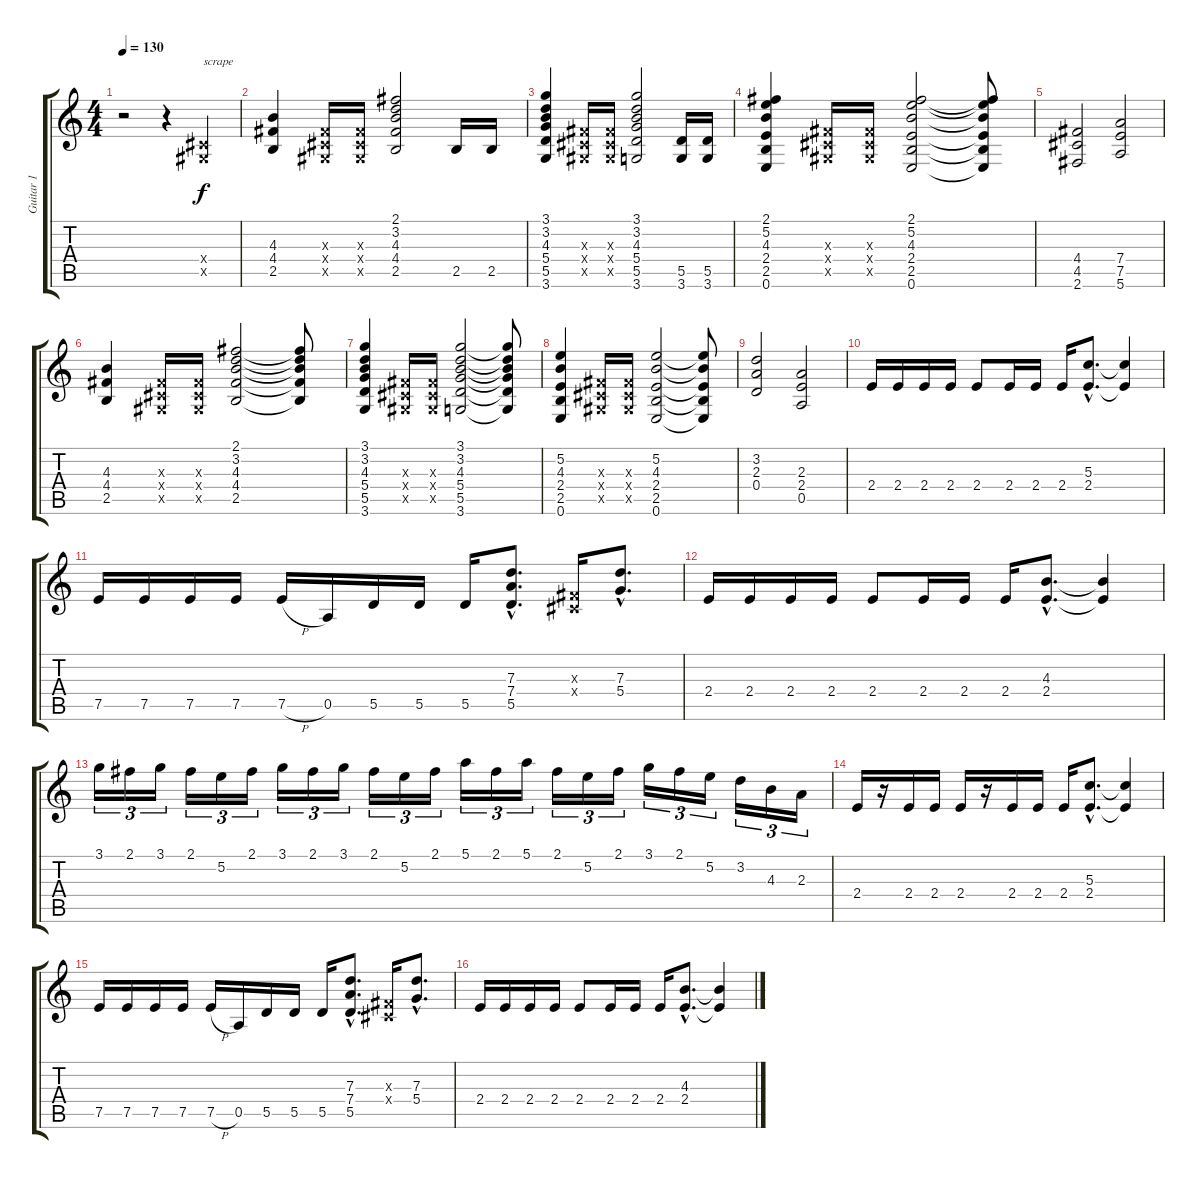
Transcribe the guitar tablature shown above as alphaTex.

\track ("Guitar 1" "Guitar 1") {instrument overdrivenguitar}
\staff {score tabs}
\tuning (E4 B3 G3 D3 A2 E2) {hide}
\ts (4 4)
\tempo 130
\clef g2
\ks c
r.2{dy f} r.4 (-1.4{x} -1.5{x}).4{txt "scrape"} |
(4.3 4.4 2.5).4 (-1.3{x} -1.4{x} -1.5{x}).16 (-1.3{x} -1.4{x} -1.5{x}).16 (2.1 3.2 4.3 4.4 2.5).2 2.5.16 2.5.16 |
(3.1 3.2 4.3 5.4 5.5 3.6).4 (-1.3{x} -1.4{x} -1.5{x}).16 (-1.3{x} -1.4{x} -1.5{x}).16 (3.1 3.2 4.3 5.4 5.5 3.6).2 (5.5 3.6).16 (5.5 3.6).16 |
(2.1 5.2 4.3 2.4 2.5 0.6).4 (-1.3{x} -1.4{x} -1.5{x}).16 (-1.3{x} -1.4{x} -1.5{x}).16 (2.1 5.2 4.3 2.4 2.5 0.6).2 (2.1{t} 5.2{t} 4.3{t} 2.4{t} 2.5{t} 0.6{t}).8 |
(4.4 4.5 2.6).2 (7.4 7.5 5.6).2 |
(4.3 4.4 2.5).4 (-1.3{x} -1.4{x} -1.5{x}).16 (-1.3{x} -1.4{x} -1.5{x}).16 (2.1 3.2 4.3 4.4 2.5).2 (2.1{t} 3.2{t} 4.3{t} 4.4{t} 2.5{t}).8 |
(3.1 3.2 4.3 5.4 5.5 3.6).4 (-1.3{x} -1.4{x} -1.5{x}).16 (-1.3{x} -1.4{x} -1.5{x}).16 (3.1 3.2 4.3 5.4 5.5 3.6).2 (3.1{t} 3.2{t} 4.3{t} 5.4{t} 5.5{t} 3.6{t}).8 |
(5.2 4.3 2.4 2.5 0.6).4 (-1.3{x} -1.4{x} -1.5{x}).16 (-1.3{x} -1.4{x} -1.5{x}).16 (5.2 4.3 2.4 2.5 0.6).2 (5.2{t} 4.3{t} 2.4{t} 2.5{t} 0.6{t}).8 |
(3.2 2.3 0.4).2 (2.3 2.4 0.5).2 |
2.4.16 2.4.16 2.4.16 2.4.16 2.4.8 2.4.16 2.4.16 2.4.16 (5.3{hac} 2.4{hac}).8{d} (5.3{t} 2.4{t}).4 |
7.5.16 7.5.16 7.5.16 7.5.16 7.5{h}.16 0.5.16 5.5.16 5.5.16 5.5.16 (7.3{hac} 7.4{hac} 5.5{hac}).8{d} (-1.3{x} -1.4{x}).16 (7.3{hac} 5.4{hac}).8{d} |
2.4.16 2.4.16 2.4.16 2.4.16 2.4.8 2.4.16 2.4.16 2.4.16 (4.3{hac} 2.4{hac}).8{d} (4.3{t} 2.4{t}).4 |
3.1.16{tu (3 2)} 2.1.16{tu (3 2)} 3.1.16{tu (3 2)} 2.1.16{tu (3 2)} 5.2.16{tu (3 2)} 2.1.16{tu (3 2)} 3.1.16{tu (3 2)} 2.1.16{tu (3 2)} 3.1.16{tu (3 2)} 2.1.16{tu (3 2)} 5.2.16{tu (3 2)} 2.1.16{tu (3 2)} 5.1.16{tu (3 2)} 2.1.16{tu (3 2)} 5.1.16{tu (3 2)} 2.1.16{tu (3 2)} 5.2.16{tu (3 2)} 2.1.16{tu (3 2)} 3.1.16{tu (3 2)} 2.1.16{tu (3 2)} 5.2.16{tu (3 2)} 3.2.16{tu (3 2)} 4.3.16{tu (3 2)} 2.3.16{tu (3 2)} |
2.4.16 r.16 2.4.16 2.4.16 2.4.16 r.16 2.4.16 2.4.16 2.4.16 (5.3{hac} 2.4{hac}).8{d} (5.3{t} 2.4{t}).4 |
7.5.16 7.5.16 7.5.16 7.5.16 7.5{h}.16 0.5.16 5.5.16 5.5.16 5.5.16 (7.3{hac} 7.4{hac} 5.5{hac}).8{d} (-1.3{x} -1.4{x}).16 (7.3{hac} 5.4{hac}).8{d} |
2.4.16 2.4.16 2.4.16 2.4.16 2.4.8 2.4.16 2.4.16 2.4.16 (4.3{hac} 2.4{hac}).8{d} (4.3{t} 2.4{t}).4
